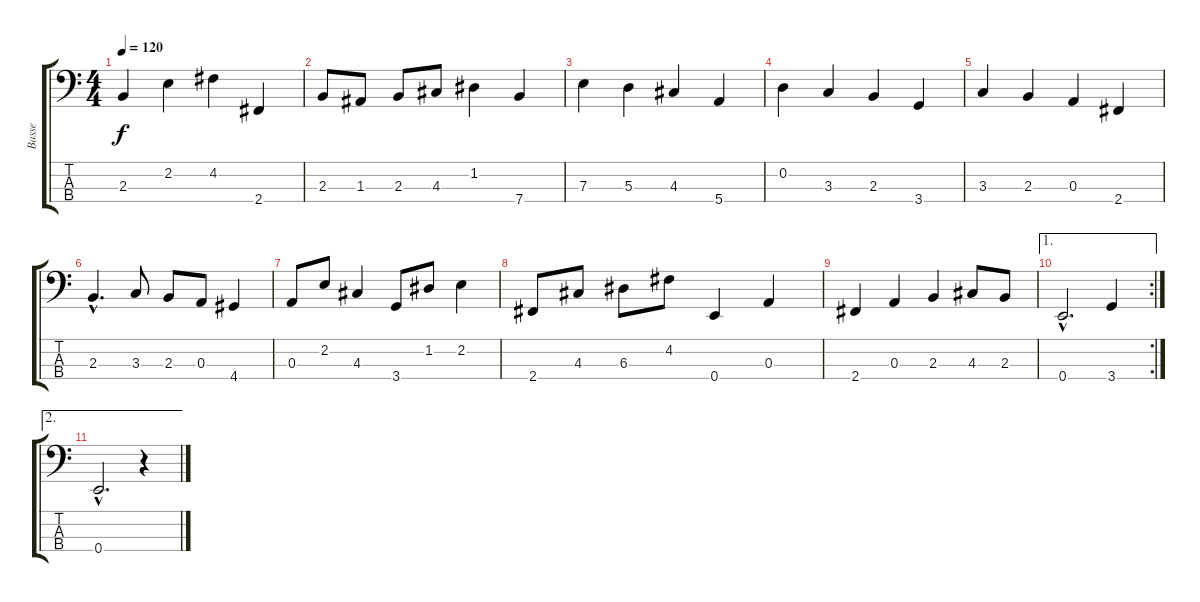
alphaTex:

\track ("Basse" "Basse") {instrument fretlessbass}
\staff {score tabs}
\tuning (G2 D2 A1 E1) {hide}
\ts (4 4)
\tempo 120
\clef f4
\ks c
2.3.4{dy f} 2.2.4 4.2.4 2.4.4 |
2.3.8 1.3.8 2.3.8 4.3.8 1.2.4 7.4.4 |
7.3.4 5.3.4 4.3.4 5.4.4 |
0.2.4 3.3.4 2.3.4 3.4.4 |
3.3.4 2.3.4 0.3.4 2.4.4 |
2.3{hac}.4{d} 3.3.8 2.3.8 0.3.8 4.4.4 |
0.3.8 2.2.8 4.3.4 3.4.8 1.2.8 2.2.4 |
2.4.8 4.3.8 6.3.8 4.2.8 0.4.4 0.3.4 |
2.4.4 0.3.4 2.3.4 4.3.8 2.3.8 |
\ae 1
\rc 2
0.4{hac}.2{d} 3.4.4 |
\ae 2
0.4{hac}.2{d} r.4
